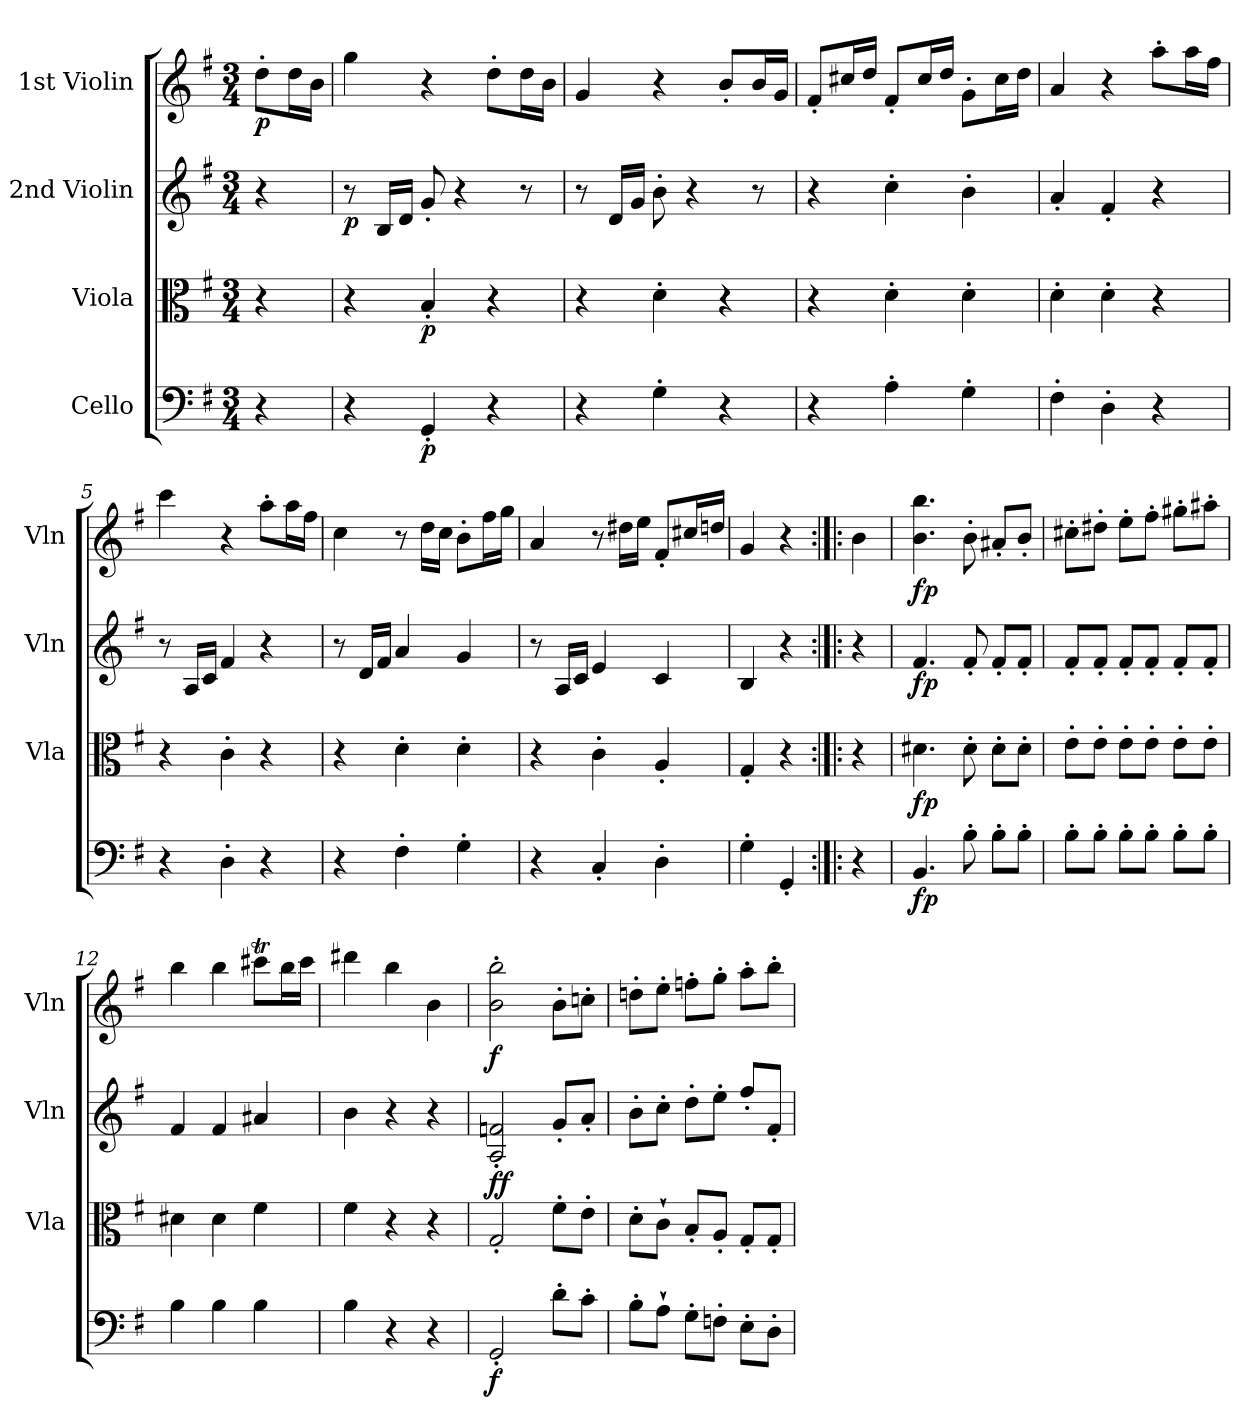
**kern	**dynam	**kern	**dynam	**kern	**dynam	**kern	**dynam
*part4	*part4	*part3	*part3	*part2	*part2	*part1	*part1
*staff4	*staff4	*staff3	*staff3	*staff2	*staff2	*staff1	*staff1
*I"Cello	*	*I"Viola	*	*I"2nd Violin	*	*I"1st Violin	*
*	*	*I'Vla	*	*I'Vln	*	*I'Vln	*
*clefF4	*	*clefC3	*	*clefG2	*	*clefG2	*
*k[f#]	*	*k[f#]	*	*k[f#]	*	*k[f#]	*
*G:	*	*G:	*	*G:	*	*G:	*
*M3/4	*	*M3/4	*	*M3/4	*	*M3/4	*
=	=	=	=	=	=	=	=
!	!	!	!	!	!	!	!LO:DY:b
4r	.	4r	.	4r	.	8dd'\L	p
.	.	.	.	.	.	16dd\L	.
.	.	.	.	.	.	16b\JJ	.
=1	=1	=1	=1	=1	=1	=1	=1
!	!	!	!	!	!LO:DY:b	!	!
4r	.	4r	.	8r	p	4gg\	.
.	.	.	.	16B/LL	.	.	.
.	.	.	.	16d/JJ	.	.	.
!	!LO:DY:b	!	!LO:DY:b	!	!	!	!
4GG'/	p	4B'/	p	8g'/	.	4r	.
.	.	.	.	4r	.	.	.
4r	.	4r	.	.	.	8dd'\L	.
.	.	.	.	8r	.	16dd\L	.
.	.	.	.	.	.	16b\JJ	.
=2	=2	=2	=2	=2	=2	=2	=2
4r	.	4r	.	8r	.	4g/	.
.	.	.	.	16d/LL	.	.	.
.	.	.	.	16g/JJ	.	.	.
4G'\	.	4d'\	.	8b'\	.	4r	.
.	.	.	.	4r	.	.	.
4r	.	4r	.	.	.	8b'/L	.
.	.	.	.	8r	.	16b/L	.
.	.	.	.	.	.	16g/JJ	.
=3	=3	=3	=3	=3	=3	=3	=3
4r	.	4r	.	4r	.	8f#'/L	.
.	.	.	.	.	.	16cc#X/L	.
.	.	.	.	.	.	16dd/JJ	.
4A'\	.	4d'\	.	4cc'\	.	8f#'/L	.
.	.	.	.	.	.	16cc#/L	.
.	.	.	.	.	.	16dd/JJ	.
4G'\	.	4d'\	.	4b'\	.	8g'\L	.
.	.	.	.	.	.	16cc#\L	.
.	.	.	.	.	.	16dd\JJ	.
=4	=4	=4	=4	=4	=4	=4	=4
4F#'\	.	4d'\	.	4a'/	.	4a/	.
4D'\	.	4d'\	.	4f#'/	.	4r	.
4r	.	4r	.	4r	.	8aa'\L	.
.	.	.	.	.	.	16aa\L	.
.	.	.	.	.	.	16ff#\JJ	.
!!LO:LB:g=z
=5	=5	=5	=5	=5	=5	=5	=5
4r	.	4r	.	8r	.	4ccc\	.
.	.	.	.	16A/LL	.	.	.
.	.	.	.	16c/JJ	.	.	.
4D'\	.	4c'\	.	4f#/	.	4r	.
4r	.	4r	.	4r	.	8aa'\L	.
.	.	.	.	.	.	16aa\L	.
.	.	.	.	.	.	16ff#\JJ	.
=6	=6	=6	=6	=6	=6	=6	=6
4r	.	4r	.	8r	.	4cc\	.
.	.	.	.	16d/LL	.	.	.
.	.	.	.	16f#/JJ	.	.	.
4F#'\	.	4d'\	.	4a/	.	8r	.
.	.	.	.	.	.	16dd\LL	.
.	.	.	.	.	.	16cc\JJ	.
4G'\	.	4d'\	.	4g/	.	8b'\L	.
.	.	.	.	.	.	16ff#\L	.
.	.	.	.	.	.	16gg\JJ	.
=7	=7	=7	=7	=7	=7	=7	=7
4r	.	4r	.	8r	.	4a/	.
.	.	.	.	16A/LL	.	.	.
.	.	.	.	16c/JJ	.	.	.
4C'/	.	4c'\	.	4e/	.	8r	.
.	.	.	.	.	.	16dd#X\LL	.
.	.	.	.	.	.	16ee\JJ	.
4D'\	.	4A'/	.	4c/	.	8f#'/L	.
.	.	.	.	.	.	16cc#X/L	.
.	.	.	.	.	.	16ddn/JJ	.
=8	=8	=8	=8	=8	=8	=8	=8
4G'\	.	4G'/	.	4B/	.	4g/	.
4GG'/	.	4r	.	4r	.	4r	.
=9:|!|:	=9:|!|:	=9:|!|:	=9:|!|:	=9:|!|:	=9:|!|:	=9:|!|:	=9:|!|:
4r	.	4r	.	4r	.	4b\	.
!!LO:PB:g=z
=10	=10	=10	=10	=10	=10	=10	=10
!	!LO:DY:b	!	!LO:DY:b	!	!LO:DY:b	!	!LO:DY:b
4.BB/	fp	4.d#X\	fp	4.f#/	fp	4.b\ 4.bb\	fp
8B'\	.	8d#'\	.	8f#'/	.	8b'\	.
8B'\L	.	8d#'\L	.	8f#'/L	.	8a#X'/L	.
8B'\J	.	8d#'\J	.	8f#'/J	.	8b'/J	.
=11	=11	=11	=11	=11	=11	=11	=11
8B'\L	.	8e'\L	.	8f#'/L	.	8cc#X'\L	.
8B'\J	.	8e'\J	.	8f#'/J	.	8dd#X'\J	.
8B'\L	.	8e'\L	.	8f#'/L	.	8ee'\L	.
8B'\J	.	8e'\J	.	8f#'/J	.	8ff#'\J	.
8B'\L	.	8e'\L	.	8f#'/L	.	8gg#X'\L	.
8B'\J	.	8e'\J	.	8f#'/J	.	8aa#X'\J	.
=12	=12	=12	=12	=12	=12	=12	=12
4B\	.	4d#X\	.	4f#/	.	4bb\	.
4B\	.	4d#\	.	4f#/	.	4bb\	.
4B\	.	4f#\	.	4a#X/	.	8ccc#Xt\L	.
.	.	.	.	.	.	16bb\L	.
.	.	.	.	.	.	16ccc#\JJ	.
=13	=13	=13	=13	=13	=13	=13	=13
4B\	.	4f#\	.	4b\	.	4ddd#X\	.
4r	.	4r	.	4r	.	4bb\	.
4r	.	4r	.	4r	.	4b\	.
=14	=14	=14	=14	=14	=14	=14	=14
!	!LO:DY:b	!	!LO:DY:a	!	!	!	!
!	!	!	!LO:DY:n=1:b	!	!	!	!LO:DY:b
2GG'/	f	2G'/	f f	2A/' 2fn/'	.	2b\' 2bb\'	f
8d'\L	.	8f#'\L	.	8g'/L	.	8b'\L	.
8c'\J	.	8e'\J	.	8a'/J	.	8ccn'\J	.
!!LO:LB:g=z
=15	=15	=15	=15	=15	=15	=15	=15
8B'\L	.	8d'\L	.	8b'\L	.	8ddn'\L	.
8A''\J	.	8c''\J	.	8cc'\J	.	8ee'\J	.
8G'\L	.	8B'/L	.	8dd'\L	.	8ffn'\L	.
8Fn'\J	.	8A'/J	.	8ee'\J	.	8gg'\J	.
8E'\L	.	8G'/L	.	8ff#'/L	.	8aa'\L	.
8D'\J	.	8G'/J	.	8f#'/J	.	8bb'\J	.
=	=	=	=	=	=	=	=
*-	*-	*-	*-	*-	*-	*-	*-
